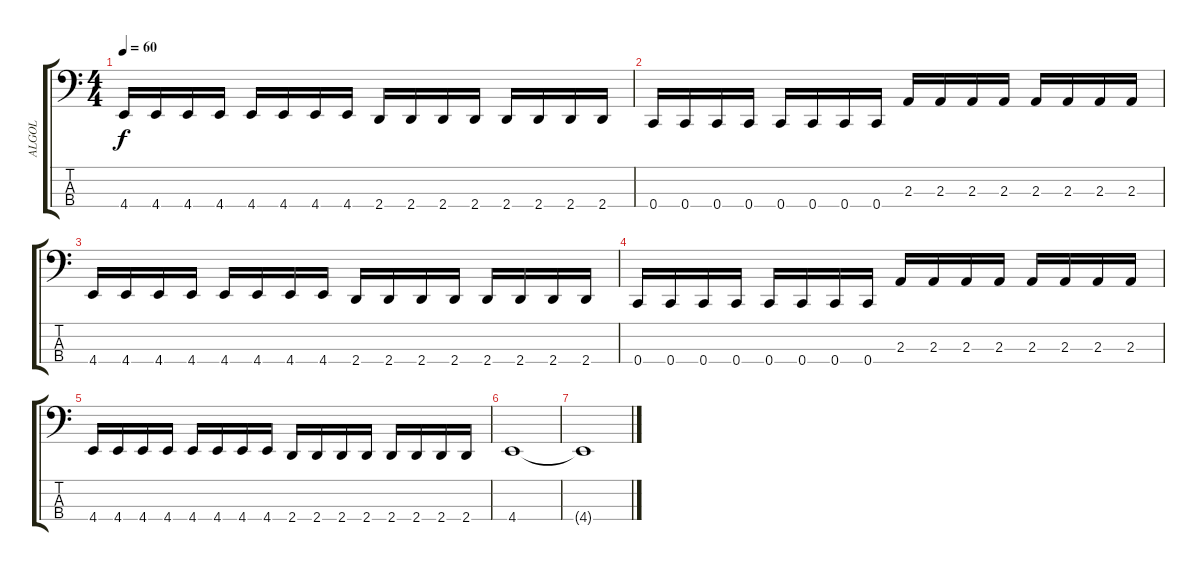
\track ("ALGOL" "ALGOL") {instrument electricbasspick}
\staff {score tabs}
\tuning (F2 C2 G1 C1) {hide}
\ts (4 4)
\tempo 60
\clef f4
\ks c
4.4.16{dy f} 4.4.16 4.4.16 4.4.16 4.4.16 4.4.16 4.4.16 4.4.16 2.4.16 2.4.16 2.4.16 2.4.16 2.4.16 2.4.16 2.4.16 2.4.16 |
0.4.16 0.4.16 0.4.16 0.4.16 0.4.16 0.4.16 0.4.16 0.4.16 2.3.16 2.3.16 2.3.16 2.3.16 2.3.16 2.3.16 2.3.16 2.3.16 |
4.4.16 4.4.16 4.4.16 4.4.16 4.4.16 4.4.16 4.4.16 4.4.16 2.4.16 2.4.16 2.4.16 2.4.16 2.4.16 2.4.16 2.4.16 2.4.16 |
0.4.16 0.4.16 0.4.16 0.4.16 0.4.16 0.4.16 0.4.16 0.4.16 2.3.16 2.3.16 2.3.16 2.3.16 2.3.16 2.3.16 2.3.16 2.3.16 |
4.4.16 4.4.16 4.4.16 4.4.16 4.4.16 4.4.16 4.4.16 4.4.16 2.4.16 2.4.16 2.4.16 2.4.16 2.4.16 2.4.16 2.4.16 2.4.16 |
4.4.1 |
4.4{t}.1
